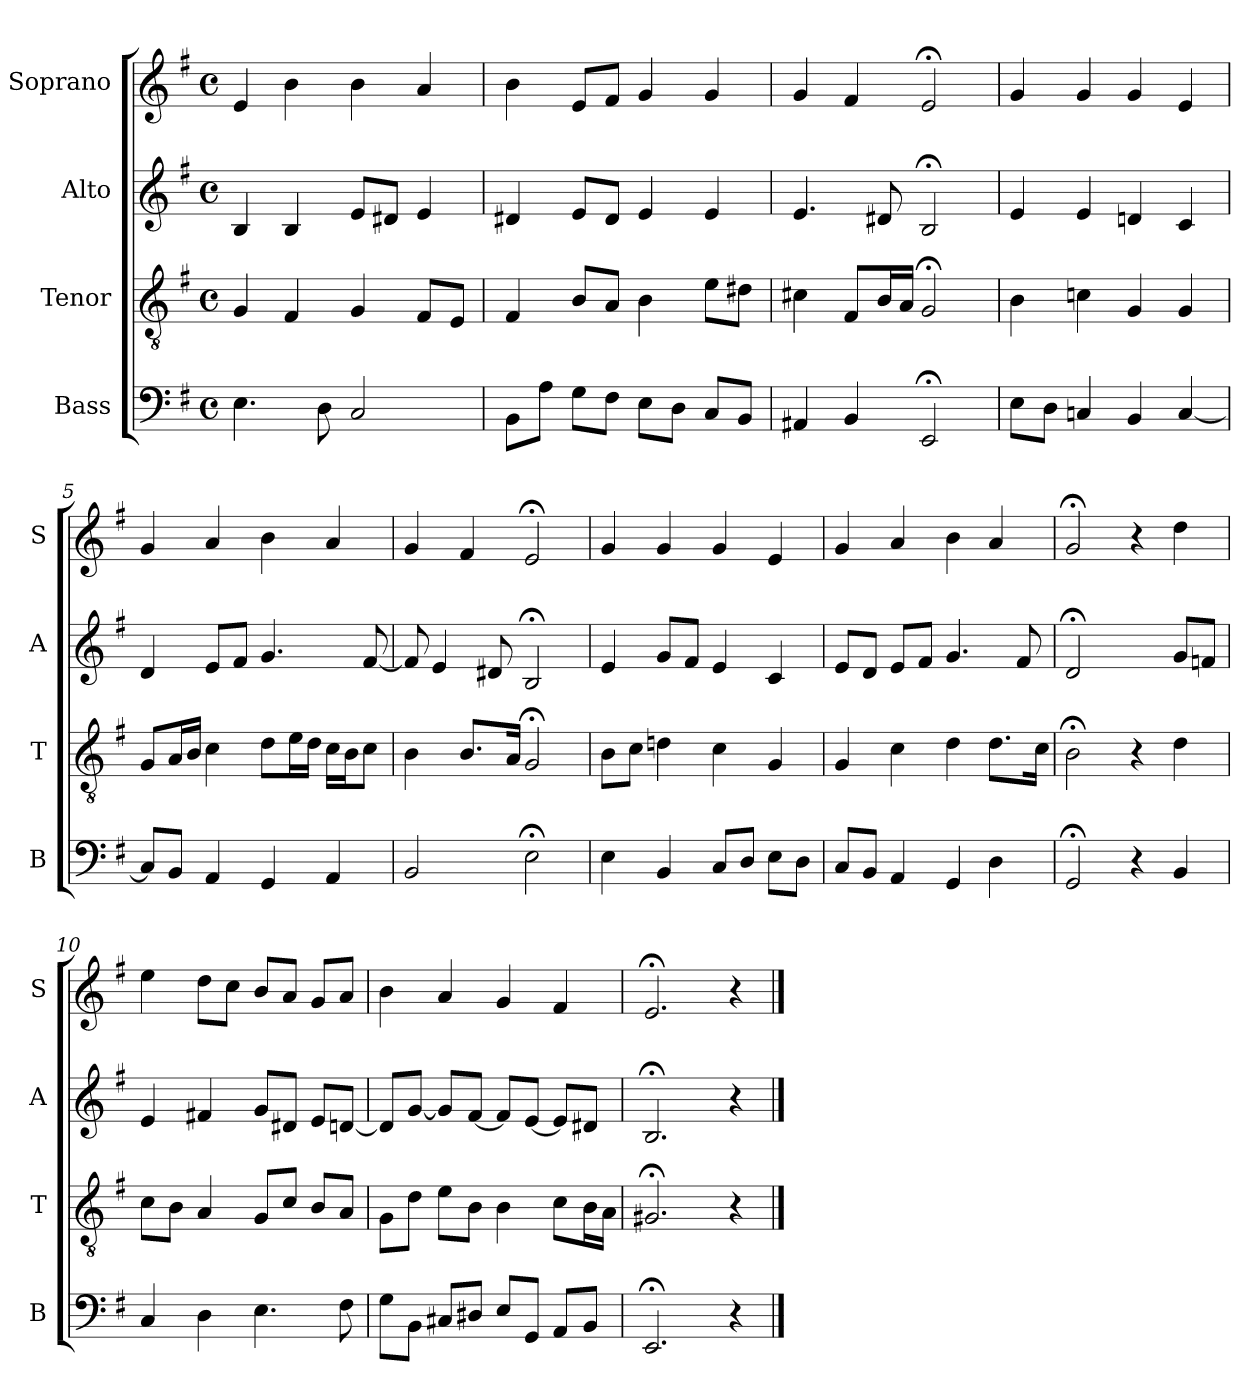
**kern	**kern	**kern	**kern
*part4	*part3	*part2	*part1
*staff4	*staff3	*staff2	*staff1
*I"Bass	*I"Tenor	*I"Alto	*I"Soprano
*I'B	*I'T	*I'A	*I'S
*clefF4	*clefGv2	*clefG2	*clefG2
*k[f#]	*k[f#]	*k[f#]	*k[f#]
*e:	*e:	*e:	*e:
*M4/4	*M4/4	*M4/4	*M4/4
*met(c)	*met(c)	*met(c)	*met(c)
*MM100	*MM100	*MM100	*MM100
=1	=1	=1	=1
4.E	4G	4B	4e
.	4F#	4B	4b
8D	.	.	.
2C	4G	8eL	4b
.	.	8d#XJ	.
.	8F#L	4e	4a
.	8EJ	.	.
=2	=2	=2	=2
8BBL	4F#	4d#X	4b
8AJ	.	.	.
8GL	8BL	8eL	8eL
8F#J	8AJ	8d#J	8f#J
8EL	4B	4e	4g
8DJ	.	.	.
8CL	8eL	4e	4g
8BBJ	8d#XJ	.	.
=3	=3	=3	=3
4AA#X	4c#X	4.e	4g
4BB	8F#L	.	4f#
.	16BL	8d#X	.
.	16AJJ	.	.
2EE;<	2G;<	2B;<	2e;<
=4	=4	=4	=4
8EL	4B	4e	4g
8DJ	.	.	.
4Cn	4cn	4e	4g
4BB	4G	4dn	4g
[4C	4G	4c	4e
=5	=5	=5	=5
8CL]	8GL	4d	4g
8BBJ	16AL	.	.
.	16BJJ	.	.
4AA	4c	8eL	4a
.	.	8f#J	.
4GG	8dL	4.g	4b
.	16eL	.	.
.	16dJJ	.	.
4AA	16cLL	.	4a
.	16BJ	.	.
.	8cJ	[8f#	.
=6	=6	=6	=6
2BB	4B	8f#]	4g
.	.	4e	.
.	8.BL	.	4f#
.	.	8d#X	.
.	16AJk	.	.
2E;<	2G;<	2B;<	2e;<
=7	=7	=7	=7
4E	8BL	4e	4g
.	8cJ	.	.
4BB	4dn	8gL	4g
.	.	8f#J	.
8CL	4c	4e	4g
8DJ	.	.	.
8EL	4G	4c	4e
8DJ	.	.	.
=8	=8	=8	=8
8CL	4G	8eL	4g
8BBJ	.	8dJ	.
4AA	4c	8eL	4a
.	.	8f#J	.
4GG	4d	4.g	4b
4D	8.dL	.	4a
.	.	8f#	.
.	16cJk	.	.
=9	=9	=9	=9
2GG;<	2B;<	2d;<i	2g;<i
4r	4r	4ryy	4r
4BB	4d	8giL	4ddi
.	.	8fnJ	.
=10	=10	=10	=10
4C	8cL	4e	4ee
.	8BJ	.	.
4D	4A	4f#X	8ddL
.	.	.	8ccJ
4.E	8GL	8gL	8bL
.	8cJ	8d#XJ	8aJ
.	8BL	8eL	8gL
8F#	8AJ	[8dnJ	8aJ
=11	=11	=11	=11
8GL	8GL	8dL]	4b
8BBJ	8dJ	[8gJ	.
8C#XL	8eL	8gL]	4a
8D#XJ	8BJ	[8f#J	.
8EL	4B	8f#L]	4g
8GGJ	.	[8eJ	.
8AAL	8cL	8eL]	4f#
8BBJ	16BL	8d#XJ	.
.	16AJJ	.	.
=12	=12	=12	=12
2.EE;<	2.G#X;<	2.B;<	2.e;<
4r	4r	4r	4r
==	==	==	==
*-	*-	*-	*-
